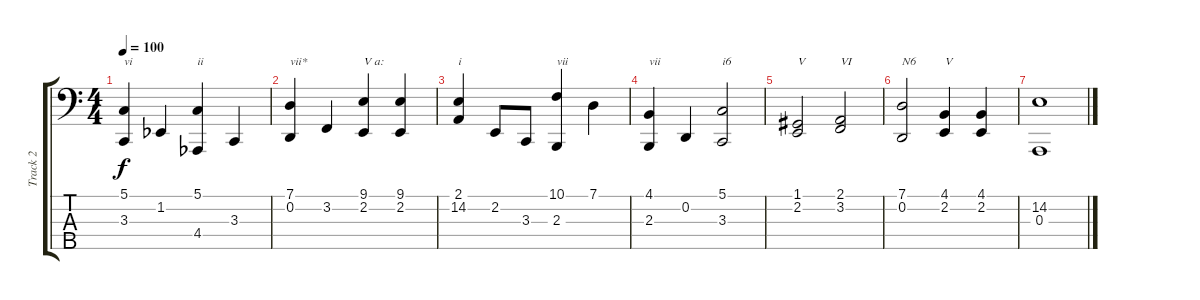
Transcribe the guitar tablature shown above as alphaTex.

\track ("Track 2" "Track 2") {instrument acousticgrandpiano}
\staff {score tabs}
\tuning (G2 D2 A1 E1 B0) {hide}
\ts (4 4)
\tempo 100
\clef f4
\ks aminor
(5.1 3.3).4{txt "vi" dy f} 1.2{acc b}.4 (5.1 4.4{acc b}).4{txt "ii"} 3.3.4 |
(7.1 0.2).4{txt "vii*"} 3.2.4 (9.1 2.2).4{txt "V a:"} (9.1 2.2).4 |
(2.1 14.2).4{txt "i"} 2.2.8 3.3.8 (10.1 2.3).4{txt "vii"} 7.1.4 |
(4.1 2.3).4{txt "vii"} 0.2.4 (5.1 3.3).2{txt "i6"} |
(1.1 2.2).2{txt "V"} (2.1 3.2).2{txt "VI"} |
(7.1 0.2).2{txt "N6"} (4.1 2.2).4{txt "V"} (4.1 2.2).4 |
(14.2 0.3).1
